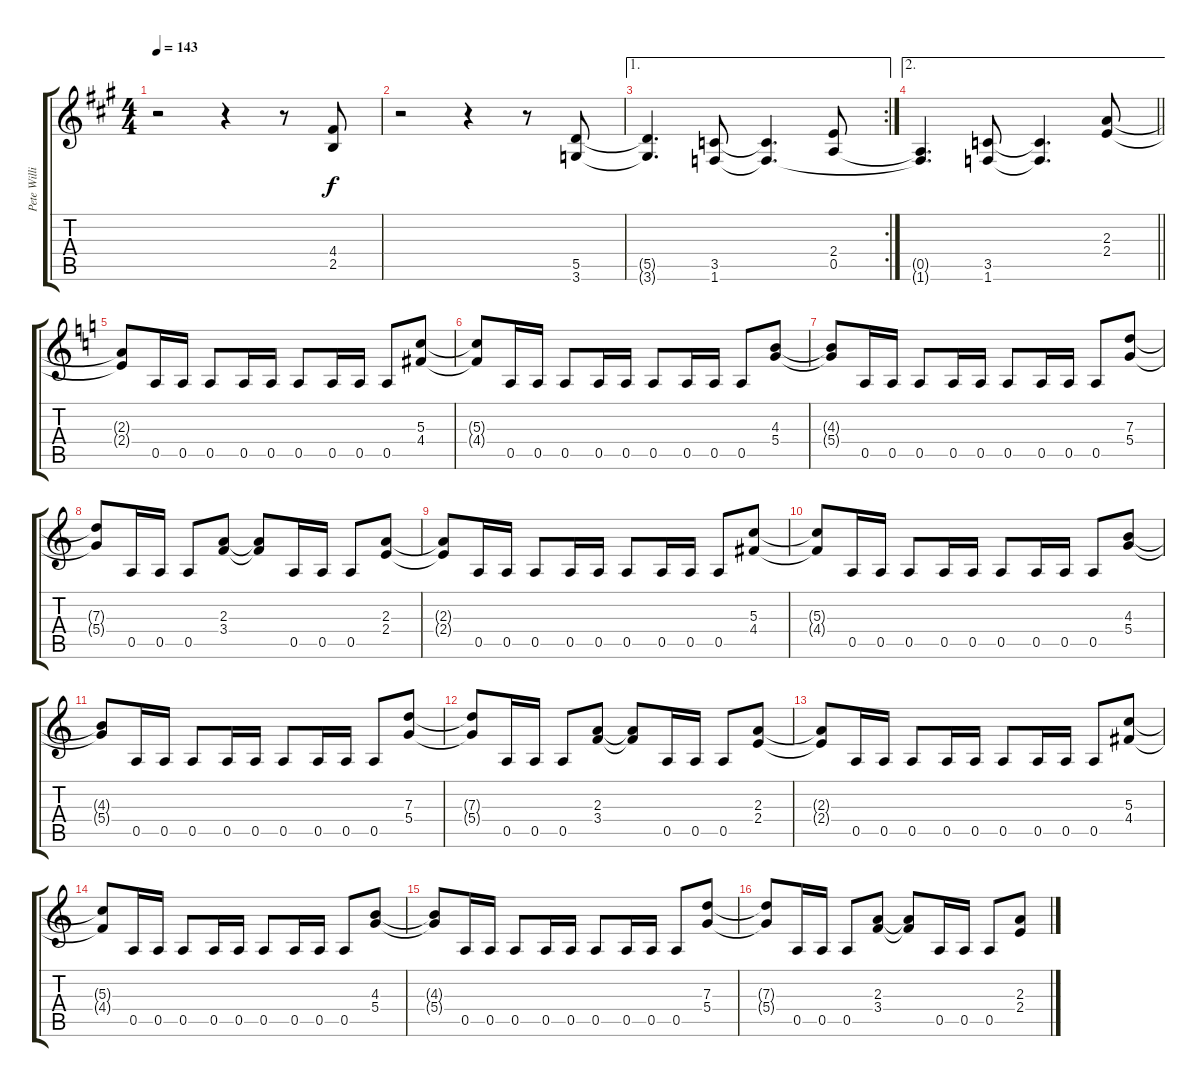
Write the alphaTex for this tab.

\track ("Pete Willis" "Pete Willi") {instrument distortionguitar}
\staff {score tabs}
\tuning (E4 B3 G3 D3 A2 E2) {hide}
\ts (4 4)
\tempo 143
\clef g2
\ks a
r.2{dy f} r.4 r.8 (4.4 2.5).8 |
r.2 r.4 r.8 (5.5 3.6).8 |
\ae 1
\rc 2
(5.5{t} 3.6{t}).4{d} (3.5 1.6).8 (3.5{t} 1.6{t}).4{d} (2.4 0.5).8 |
\ae 2
\barLineRight lightlight
(0.5{t} 1.6{t}).4{d} (3.5 1.6).8 (3.5{t} 1.6{t}).4{d} (2.3 2.4).8 |
\ks aminor
(2.3{t} 2.4{t}).8 0.5.16 0.5.16 0.5.8 0.5.16 0.5.16 0.5.8 0.5.16 0.5.16 0.5.8 (5.3 4.4).8 |
(5.3{t} 4.4{t}).8 0.5.16 0.5.16 0.5.8 0.5.16 0.5.16 0.5.8 0.5.16 0.5.16 0.5.8 (4.3 5.4).8 |
(4.3{t} 5.4{t}).8 0.5.16 0.5.16 0.5.8 0.5.16 0.5.16 0.5.8 0.5.16 0.5.16 0.5.8 (7.3 5.4).8 |
(7.3{t} 5.4{t}).8 0.5.16 0.5.16 0.5.8 (2.3 3.4).8 (2.3{t} 3.4{t}).8 0.5.16 0.5.16 0.5.8 (2.3 2.4).8 |
(2.3{t} 2.4{t}).8 0.5.16 0.5.16 0.5.8 0.5.16 0.5.16 0.5.8 0.5.16 0.5.16 0.5.8 (5.3 4.4).8 |
(5.3{t} 4.4{t}).8 0.5.16 0.5.16 0.5.8 0.5.16 0.5.16 0.5.8 0.5.16 0.5.16 0.5.8 (4.3 5.4).8 |
(4.3{t} 5.4{t}).8 0.5.16 0.5.16 0.5.8 0.5.16 0.5.16 0.5.8 0.5.16 0.5.16 0.5.8 (7.3 5.4).8 |
(7.3{t} 5.4{t}).8 0.5.16 0.5.16 0.5.8 (2.3 3.4).8 (2.3{t} 3.4{t}).8 0.5.16 0.5.16 0.5.8 (2.3 2.4).8 |
(2.3{t} 2.4{t}).8 0.5.16 0.5.16 0.5.8 0.5.16 0.5.16 0.5.8 0.5.16 0.5.16 0.5.8 (5.3 4.4).8 |
(5.3{t} 4.4{t}).8 0.5.16 0.5.16 0.5.8 0.5.16 0.5.16 0.5.8 0.5.16 0.5.16 0.5.8 (4.3 5.4).8 |
(4.3{t} 5.4{t}).8 0.5.16 0.5.16 0.5.8 0.5.16 0.5.16 0.5.8 0.5.16 0.5.16 0.5.8 (7.3 5.4).8 |
(7.3{t} 5.4{t}).8 0.5.16 0.5.16 0.5.8 (2.3 3.4).8 (2.3{t} 3.4{t}).8 0.5.16 0.5.16 0.5.8 (2.3 2.4).8
